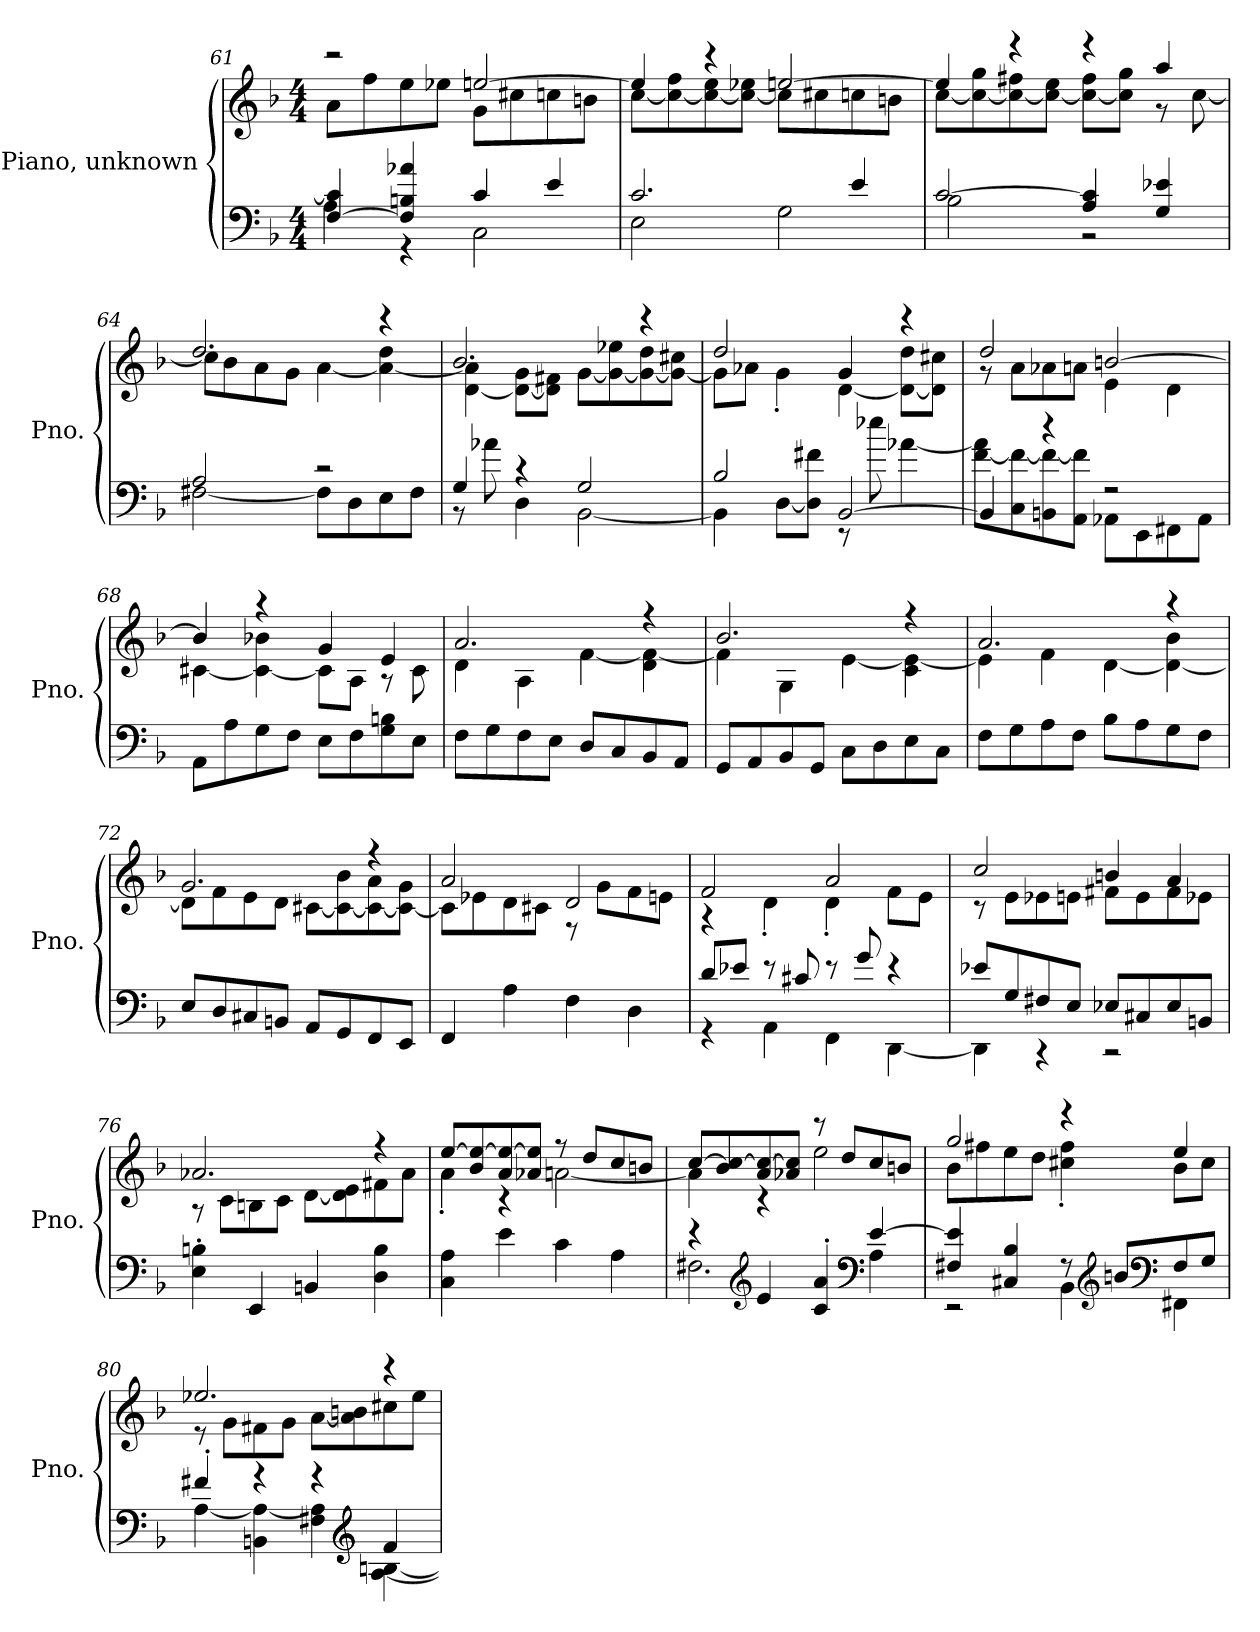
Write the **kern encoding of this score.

**kern	**kern
*part1	*part1
*staff2	*staff1
*I"Piano, unknown	*
*I'Pno.	*
!!LO:LB:g=z
*clefF4	*clefG2
*k[b-]	*k[b-]
*M4/4	*M4/4
=61	=61
*^	*^
[4F/ 4c/]	4A\	2r	8a\L
.	.	.	8ff\
4F/] 4Bn/ 4a-X/	4r	.	8ee\
.	.	.	8ee-X\J
4c/	2C\	[2een/	8g\L
.	.	.	8cc#X\
4e/	.	.	8ccn\
.	.	.	8bn\J
=62	=62	=62	=62
2.c/	2E\	4ee/]	[8cc\L
.	.	.	8cc\_ 8ff\
.	.	4r	8cc\_ 8ee\
.	.	.	8cc\_ 8ee-X\J
.	2G\	[2een/	8cc\L]
.	.	.	8cc#X\
4e/	.	.	8ccn\
.	.	.	8bn\J
=63	=63	=63	=63
[2c/	2B-\	4ee/]	[8cc\L
.	.	.	8cc\_ 8gg\
.	.	4r	8cc\_ 8ff#X\
.	.	.	8cc\_ 8ee\J
4A/ 4c/]	2r	4r	8cc\_ 8ff#\L
.	.	.	8cc\] 8gg\J
4G/ 4e-X/	.	4aa/	8r
.	.	.	[8cc\
!!LO:PB:g=z	!!
=64	=64	=64	=64
2A/	[2F#X\	2.dd/	8cc\L]
.	.	.	8b-\
.	.	.	8a\
.	.	.	8g\J
2r	8F#\L]	.	[4a\
.	8D\	.	.
.	8E\	4r	4a\_ 4dd\
.	8F#\J	.	.
=65	=65	=65	=65
4G/	8r	2.b-/	[4d\ 4a\]
.	8a-X\	.	.
4r	4D\	.	8d\_ 8g\L
.	.	.	8d\] 8f#X\J
2G/	[2BB-\	.	[8g\L
.	.	.	8g\_ 8ee-X\
.	.	4r	8g\_ 8dd\
.	.	.	8g\_ 8cc#X\J
=66	=66	=66	=66
2B-/	4BB-\]	2dd/	8g\L]
.	.	.	8a-X\J
.	[8D\L	.	4g'\
.	8D\] 8f#X\J	.	.
[2BB-/	8r	4g/	[4d\
.	8ee-X\	.	.
.	[4a-X\	4r	8d\_ 8dd\L
.	.	.	8d\] 8cc#X\J
!!LO:LB:g=z	!!
=67	=67	=67	=67
4BB-/]	[8f\ 8a-\]L	2dd/	8r
.	8C\ 8f\_	.	8a\L
4r	8BBn\ 8f\_	.	8a-X\
.	8AA\ 8f\]J	.	8an\J
2r	8AA-X\L	[2bn/	4e\
.	8EE\	.	.
.	8FF#X\	.	4d\
.	8AA-\J	.	.
*v	*v	*	*
=68	=68	=68
8AA\L	4b/]	[4c#X\
8A\	.	.
8G\	4r	4c#\_ 4b-X\
8F\J	.	.
8E\L	4g/	8c#\L]
8F\	.	8A\J
8G\ 8Bn\	4e/	8r
8E\J	.	8c#\
=69	=69	=69
8F\L	2.a/	4d\
8G\	.	.
8F\	.	4A\
8E\J	.	.
8D/L	.	[4f\
8C/	.	.
8BB-/	4r	4d\ 4f\_
8AA/J	.	.
=70	=70	=70
8GG/L	2.b-/	4f\]
8AA/	.	.
8BB-/	.	4G\
8GG/J	.	.
8C\L	.	[4e\
8D\	.	.
8E\	4r	4c\ 4e\_
8C\J	.	.
!!LO:LB:g=z	!!
=71	=71	=71
8F\L	2.a/	4e\]
8G\	.	.
8A\	.	4f\
8F\J	.	.
8B-\L	.	[4d\
8A\	.	.
8G\	4r	4d\_ 4b-\
8F\J	.	.
=72	=72	=72
8E/L	2.g/	8d\L]
8D/	.	8f\
8C#X/	.	8e\
8BBn/J	.	8d\J
8AA/L	.	[8c#X\L
8GG/	.	8c#\_ 8b-\
8FF/	4r	8c#\_ 8a\
8EE/J	.	8c#\_ 8g\J
=73	=73	=73
4FF/	2a/	8c#\L]
.	.	8e-X\
4A\	.	8d\
.	.	8c#X\J
4F\	2d/	8r
.	.	8g\L
4D\	.	8f\
.	.	8en\J
=74	=74	=74
*^	*	*
8d/L	4r	2f/	4r
8e-X/J	.	.	.
8r	4AA\	.	4d'\
8c#X/	.	.	.
8r	4FF\	2a/	4d'\
8g/	.	.	.
4r	[4DD\	.	8f\L
.	.	.	8e\J
!!LO:LB:g=z	!!
=75	=75	=75	=75
8e-X/L	4DD\]	2cc/	8r
8G/	.	.	8e\L
8F#X/	4r	.	8e-X\
8E/J	.	.	8en\J
8E-X/L	2r	4bn/	8f#X\L
8C#X/	.	.	8e\
8E-/	.	4a/	8f#\
8BBn/J	.	.	8e-X\J
*v	*v	*	*
=76	=76	=76
4E\' 4Bn\'	2.a-X/	8r
.	.	8c\L
4EE/	.	8Bn\
.	.	8c\J
4BBn/	.	[8d\L
.	.	8d\] 8e\
4D\ 4B\	4r	8f#X\
.	.	8a-\J
=77	=77	=77
4C\ 4A\	[8ee/L	4a'\
.	8b-/ 8ee/_	.
4e\	8a/ 8ee/_	4r
.	8a-X/ 8ee/]J	.
4c\	8r	[2an\
.	8dd/L	.
4A\	8cc/	.
.	8bn/J	.
!!LO:LB:g=z	!!
=78	=78	=78
*^	*	*
4r	2.F#X\	[8cc/L	4a\]
.	.	8b-/ 8cc/_	.
*clefG2	*	*	*
4e/	.	8a/ 8cc/_	4r
.	.	8a-X/ 8cc/]J	.
4c/' 4a/'	.	8r	2ee\
.	.	8dd/L	.
*clefF4	*	*	*
[4e/	4A\	8cc/	.
.	.	8bn/J	.
=79	=79	=79	=79
4F#X/ 4e/]	2r	2gg/	8b-\L
.	.	.	8ff#X\
4C#X/ 4B-/	.	.	8ee\
.	.	.	8dd\J
8r	4BB-\	4r	4cc#X\' 4ff#\'
*clefG2	*	*	*
8bn/L	.	.	.
*clefF4	*	*	*
8F#/	4FF#X\	4ee/	8b-\L
8G/J	.	.	8cc#\J
=80	=80	=80	=80
4f#X'/	[4A\	2.ee-X/	8r
.	.	.	8g\L
4r	4BBn\ 4A\_	.	8f#X\
.	.	.	8g\J
4r	4F#X\ 4A\]	.	[8a\L
.	.	.	8a\] 8bn\
*clefG2	*	*	*
4f#/	[4A\ [4Bn\	4r	8cc#X\
.	.	.	8ee-\J
*v	*v	*	*
*	*v	*v
=	=
*-	*-
